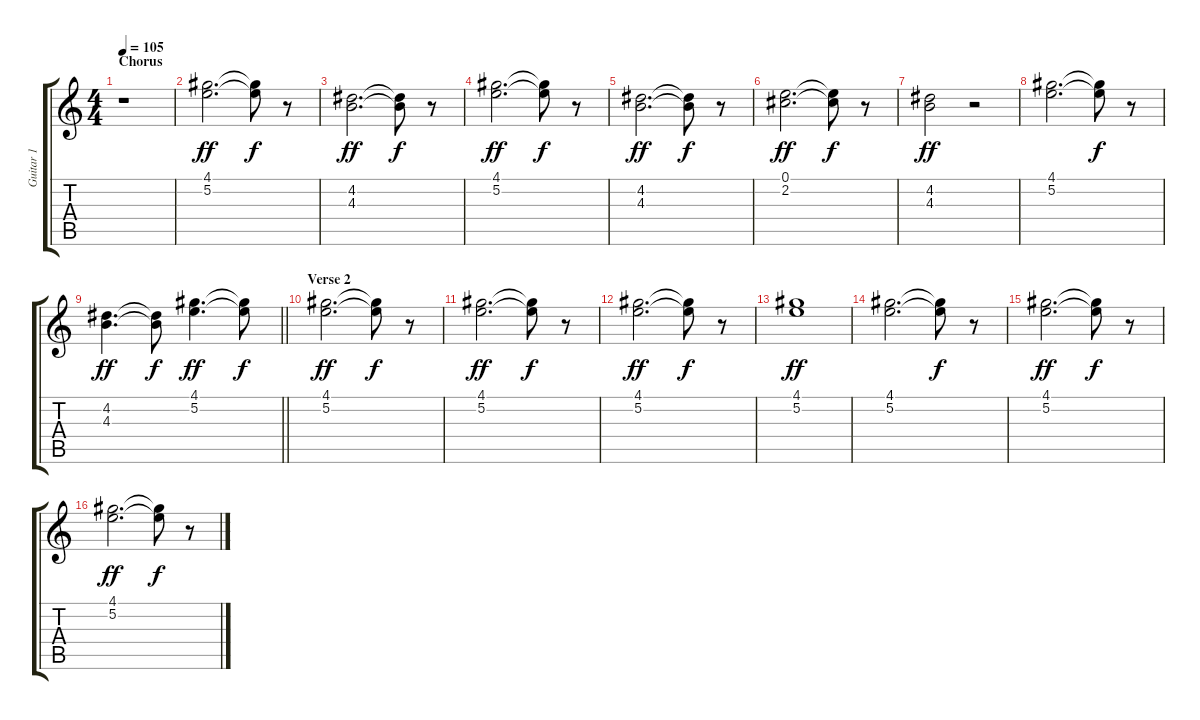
\track ("Guitar 1" "Guitar 1") {instrument acousticguitarsteel}
\staff {score tabs}
\tuning (E4 B3 G3 D3 A2 E2) {hide}
\ts (4 4)
\section ("" "Chorus")
\tempo 105
\clef g2
\ks c
r.1{dy f} |
(4.1 5.2).2{d dy ff} (4.1{t} 5.2{t}).8{dy f} r.8 |
(4.2 4.3).2{d dy ff} (4.2{t} 4.3{t}).8{dy f} r.8 |
(4.1 5.2).2{d dy ff} (4.1{t} 5.2{t}).8{dy f} r.8 |
(4.2 4.3).2{d dy ff} (4.2{t} 4.3{t}).8{dy f} r.8 |
(0.1 2.2).2{d dy ff} (0.1{t} 2.2{t}).8{dy f} r.8 |
(4.2 4.3).2{dy ff} r.2 |
(4.1 5.2).2{d} (4.1{t} 5.2{t}).8{dy f} r.8 |
\barLineRight lightlight
(4.2 4.3).4{d dy ff} (4.2{t} 4.3{t}).8{dy f} (4.1 5.2).4{d dy ff} (4.1{t} 5.2{t}).8{dy f} |
\section ("" "Verse 2")
(4.1 5.2).2{d dy ff} (4.1{t} 5.2{t}).8{dy f} r.8 |
(4.1 5.2).2{d dy ff} (4.1{t} 5.2{t}).8{dy f} r.8 |
(4.1 5.2).2{d dy ff} (4.1{t} 5.2{t}).8{dy f} r.8 |
(4.1 5.2).1{dy ff} |
(4.1 5.2).2{d} (4.1{t} 5.2{t}).8{dy f} r.8 |
(4.1 5.2).2{d dy ff} (4.1{t} 5.2{t}).8{dy f} r.8 |
(4.1 5.2).2{d dy ff} (4.1{t} 5.2{t}).8{dy f} r.8
